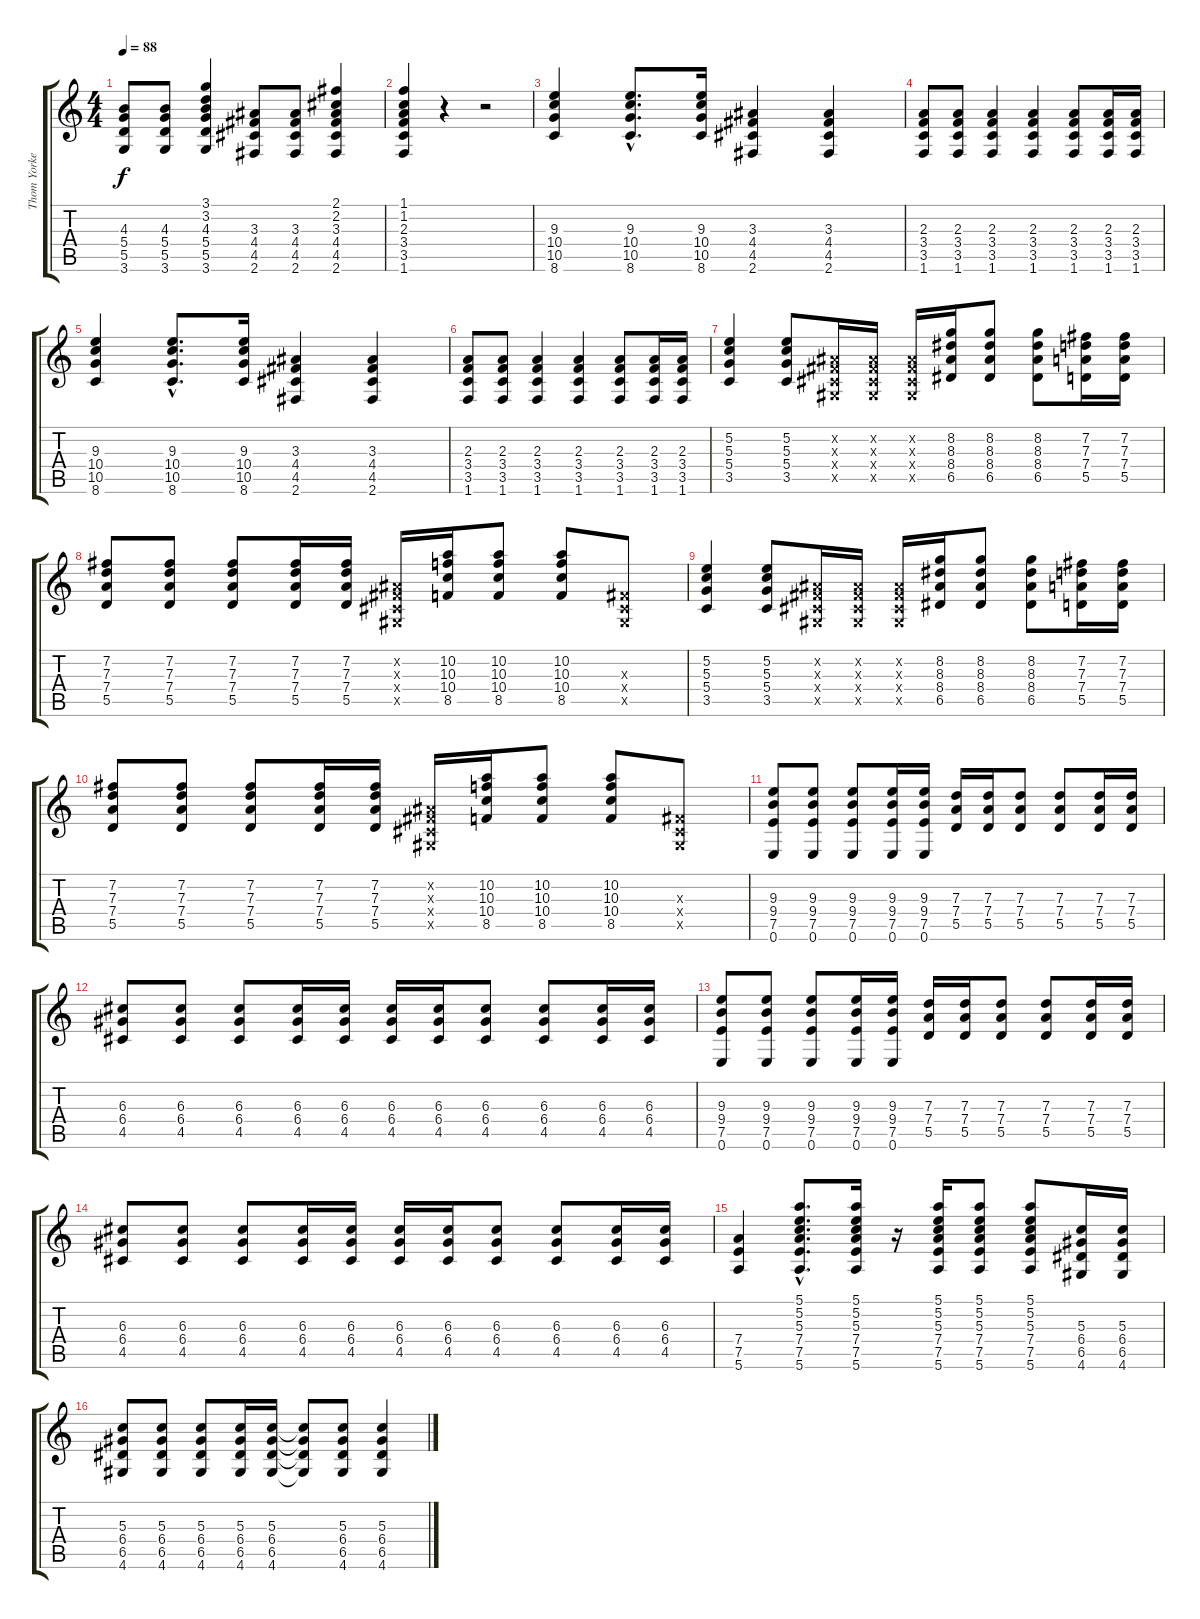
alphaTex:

\track ("Thom Yorke" "Thom Yorke") {instrument acousticguitarsteel}
\staff {score tabs}
\tuning (E4 B3 G3 D3 A2 E2) {hide}
\ts (4 4)
\tempo 88
\clef g2
\ks c
(4.3 5.4 5.5 3.6).8{dy f} (4.3 5.4 5.5 3.6).8 (3.1 3.2 4.3 5.4 5.5 3.6).4 (3.3 4.4 4.5 2.6).8 (3.3 4.4 4.5 2.6).8 (2.1 2.2 3.3 4.4 4.5 2.6).4 |
(1.1 1.2 2.3 3.4 3.5 1.6).4 r.4 r.2 |
(9.3 10.4 10.5 8.6).4 (9.3{hac} 10.4{hac} 10.5{hac} 8.6{hac}).8{d} (9.3 10.4 10.5 8.6).16 (3.3 4.4 4.5 2.6).4 (3.3 4.4 4.5 2.6).4 |
(2.3 3.4 3.5 1.6).8 (2.3 3.4 3.5 1.6).8 (2.3 3.4 3.5 1.6).4 (2.3 3.4 3.5 1.6).4 (2.3 3.4 3.5 1.6).8 (2.3 3.4 3.5 1.6).16 (2.3 3.4 3.5 1.6).16 |
(9.3 10.4 10.5 8.6).4 (9.3{hac} 10.4{hac} 10.5{hac} 8.6{hac}).8{d} (9.3 10.4 10.5 8.6).16 (3.3 4.4 4.5 2.6).4 (3.3 4.4 4.5 2.6).4 |
(2.3 3.4 3.5 1.6).8 (2.3 3.4 3.5 1.6).8 (2.3 3.4 3.5 1.6).4 (2.3 3.4 3.5 1.6).4 (2.3 3.4 3.5 1.6).8 (2.3 3.4 3.5 1.6).16 (2.3 3.4 3.5 1.6).16 |
(5.2 5.3 5.4 3.5).4 (5.2 5.3 5.4 3.5).8 (-1.2{x} -1.3{x} -1.4{x} -1.5{x}).16 (-1.2{x} -1.3{x} -1.4{x} -1.5{x}).16 (-1.2{x} -1.3{x} -1.4{x} -1.5{x}).16 (8.2 8.3 8.4 6.5).16 (8.2 8.3 8.4 6.5).8 (8.2 8.3 8.4 6.5).8 (7.2 7.3 7.4 5.5).16 (7.2 7.3 7.4 5.5).16 |
(7.2 7.3 7.4 5.5).8 (7.2 7.3 7.4 5.5).8 (7.2 7.3 7.4 5.5).8 (7.2 7.3 7.4 5.5).16 (7.2 7.3 7.4 5.5).16 (-1.2{x} -1.3{x} -1.4{x} -1.5{x}).16 (10.2 10.3 10.4 8.5).16 (10.2 10.3 10.4 8.5).8 (10.2 10.3 10.4 8.5).8 (-1.3{x} -1.4{x} -1.5{x}).8 |
(5.2 5.3 5.4 3.5).4 (5.2 5.3 5.4 3.5).8 (-1.2{x} -1.3{x} -1.4{x} -1.5{x}).16 (-1.2{x} -1.3{x} -1.4{x} -1.5{x}).16 (-1.2{x} -1.3{x} -1.4{x} -1.5{x}).16 (8.2 8.3 8.4 6.5).16 (8.2 8.3 8.4 6.5).8 (8.2 8.3 8.4 6.5).8 (7.2 7.3 7.4 5.5).16 (7.2 7.3 7.4 5.5).16 |
(7.2 7.3 7.4 5.5).8 (7.2 7.3 7.4 5.5).8 (7.2 7.3 7.4 5.5).8 (7.2 7.3 7.4 5.5).16 (7.2 7.3 7.4 5.5).16 (-1.2{x} -1.3{x} -1.4{x} -1.5{x}).16 (10.2 10.3 10.4 8.5).16 (10.2 10.3 10.4 8.5).8 (10.2 10.3 10.4 8.5).8 (-1.3{x} -1.4{x} -1.5{x}).8 |
(9.3 9.4 7.5 0.6).8 (9.3 9.4 7.5 0.6).8 (9.3 9.4 7.5 0.6).8 (9.3 9.4 7.5 0.6).16 (9.3 9.4 7.5 0.6).16 (7.3 7.4 5.5).16 (7.3 7.4 5.5).16 (7.3 7.4 5.5).8 (7.3 7.4 5.5).8 (7.3 7.4 5.5).16 (7.3 7.4 5.5).16 |
(6.3 6.4 4.5).8 (6.3 6.4 4.5).8 (6.3 6.4 4.5).8 (6.3 6.4 4.5).16 (6.3 6.4 4.5).16 (6.3 6.4 4.5).16 (6.3 6.4 4.5).16 (6.3 6.4 4.5).8 (6.3 6.4 4.5).8 (6.3 6.4 4.5).16 (6.3 6.4 4.5).16 |
(9.3 9.4 7.5 0.6).8 (9.3 9.4 7.5 0.6).8 (9.3 9.4 7.5 0.6).8 (9.3 9.4 7.5 0.6).16 (9.3 9.4 7.5 0.6).16 (7.3 7.4 5.5).16 (7.3 7.4 5.5).16 (7.3 7.4 5.5).8 (7.3 7.4 5.5).8 (7.3 7.4 5.5).16 (7.3 7.4 5.5).16 |
(6.3 6.4 4.5).8 (6.3 6.4 4.5).8 (6.3 6.4 4.5).8 (6.3 6.4 4.5).16 (6.3 6.4 4.5).16 (6.3 6.4 4.5).16 (6.3 6.4 4.5).16 (6.3 6.4 4.5).8 (6.3 6.4 4.5).8 (6.3 6.4 4.5).16 (6.3 6.4 4.5).16 |
(7.4 7.5 5.6).4 (5.1{hac} 5.2{hac} 5.3{hac} 7.4{hac} 7.5{hac} 5.6{hac}).8{d} (5.1 5.2 5.3 7.4 7.5 5.6).16 r.16 (5.1 5.2 5.3 7.4 7.5 5.6).16 (5.1 5.2 5.3 7.4 7.5 5.6).8 (5.1 5.2 5.3 7.4 7.5 5.6).8 (5.3 6.4 6.5 4.6).16 (5.3 6.4 6.5 4.6).16 |
(5.3 6.4 6.5 4.6).8 (5.3 6.4 6.5 4.6).8 (5.3 6.4 6.5 4.6).8 (5.3 6.4 6.5 4.6).16 (5.3 6.4 6.5 4.6).16 (5.3{t} 6.4{t} 6.5{t} 4.6{t}).8 (5.3 6.4 6.5 4.6).8 (5.3 6.4 6.5 4.6).4
